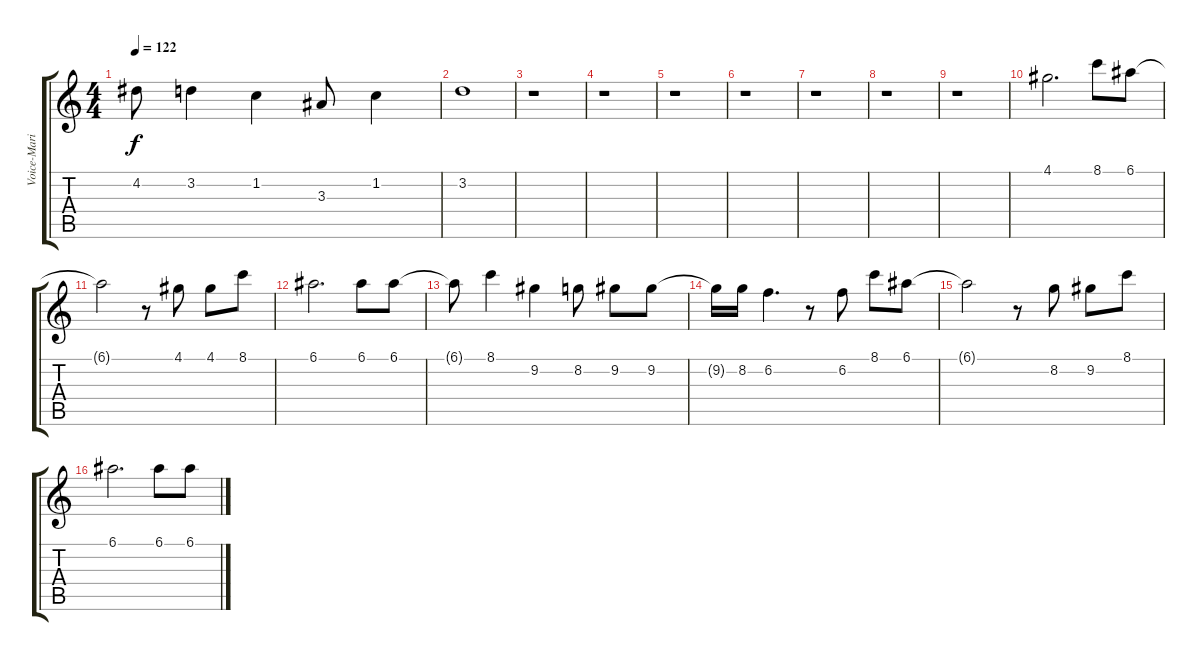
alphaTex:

\track ("Voice-Marie" "Voice-Mari") {instrument electricguitarjazz}
\staff {score tabs}
\tuning (E4 B3 G3 D3 A2 E2) {hide}
\ts (4 4)
\tempo 122
\clef g2
\ks c
4.2{t}.8{dy f} 3.2.4 1.2.4 3.3.8 1.2.4 |
3.2.1 |
r.1 |
r.1 |
r.1 |
r.1 |
r.1 |
r.1 |
r.1 |
4.1.2{d} 8.1.8 6.1.8 |
6.1{t}.2 r.8 4.1.8 4.1.8 8.1.8 |
6.1.2{d} 6.1.8 6.1.8 |
6.1{t}.8 8.1.4 9.2.4 8.2.8 9.2.8 9.2.8 |
9.2{t}.16 8.2.16 6.2.4{d} r.8 6.2.8 8.1.8 6.1.8 |
6.1{t}.2 r.8 8.2.8 9.2.8 8.1.8 |
6.1.2{d} 6.1.8 6.1.8
